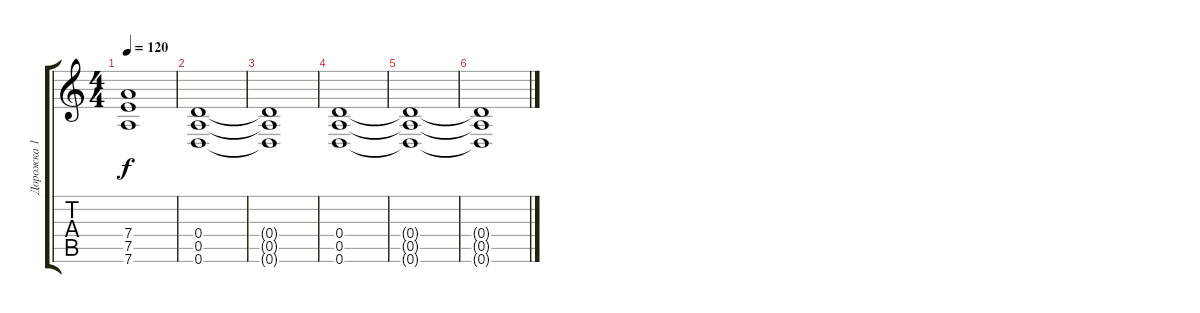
\track ("Дорожка 1" "Дорожка 1") {instrument distortionguitar}
\staff {score tabs}
\tuning (E4 B3 G3 D3 A2 D2) {hide}
\ts (4 4)
\tempo 120
\clef g2
\ks c
(7.4 7.5 7.6).1{dy f} |
(0.4 0.5 0.6).1 |
(0.4{t} 0.5{t} 0.6{t}).1 |
(0.4 0.5 0.6).1 |
(0.4{t} 0.5{t} 0.6{t}).1 |
(0.4{t} 0.5{t} 0.6{t}).1
